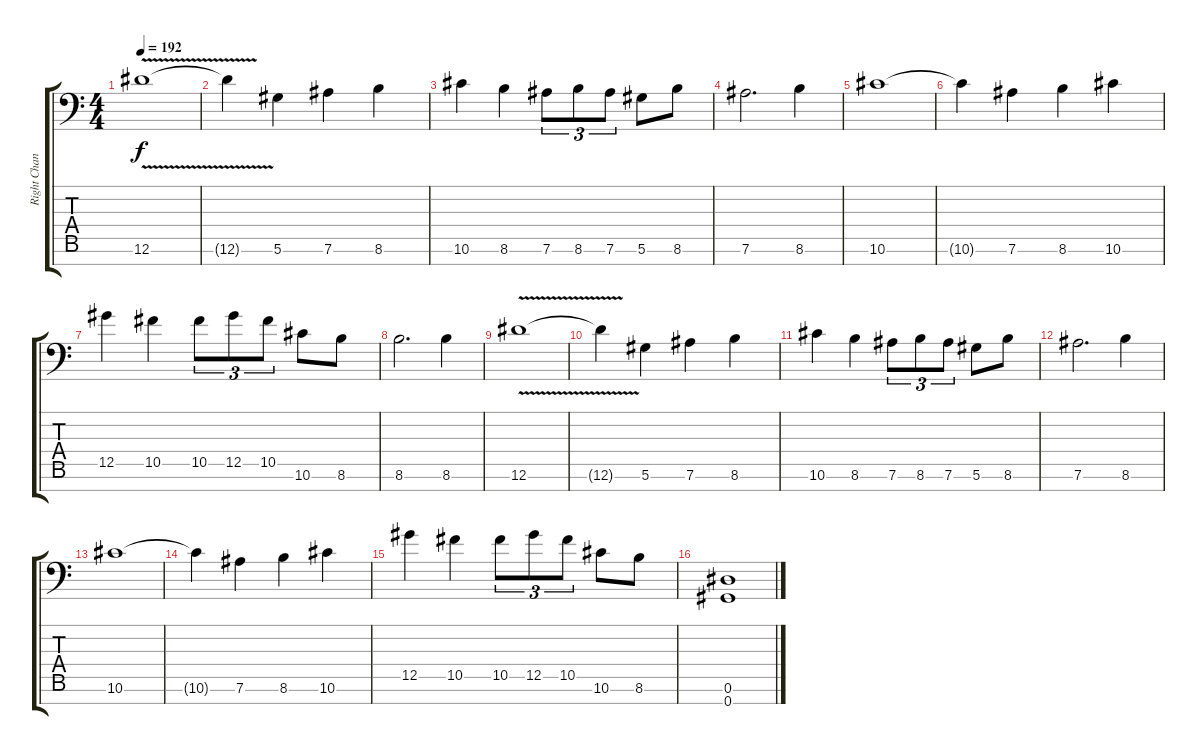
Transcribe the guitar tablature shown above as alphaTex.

\track ("Right Channel" "Right Chan") {instrument distortionguitar}
\staff {score tabs}
\tuning (Eb4 Bb3 Gb3 Db3 Ab2 Eb2 Ab1) {hide}
\ts (4 4)
\tempo 192
\clef f4
\ks c
12.6{v}.1{dy f} |
12.6{t}.4 5.6.4 7.6.4 8.6.4 |
10.6.4 8.6.4 7.6.8{tu (3 2)} 8.6.8{tu (3 2)} 7.6.8{tu (3 2)} 5.6.8 8.6.8 |
7.6.2{d} 8.6.4 |
10.6.1 |
10.6{t}.4 7.6.4 8.6.4 10.6.4 |
12.5.4 10.5.4 10.5.8{tu (3 2)} 12.5.8{tu (3 2)} 10.5.8{tu (3 2)} 10.6.8 8.6.8 |
8.6.2{d} 8.6.4 |
12.6{v}.1 |
12.6{t}.4 5.6.4 7.6.4 8.6.4 |
10.6.4 8.6.4 7.6.8{tu (3 2)} 8.6.8{tu (3 2)} 7.6.8{tu (3 2)} 5.6.8 8.6.8 |
7.6.2{d} 8.6.4 |
10.6.1 |
10.6{t}.4 7.6.4 8.6.4 10.6.4 |
12.5.4 10.5.4 10.5.8{tu (3 2)} 12.5.8{tu (3 2)} 10.5.8{tu (3 2)} 10.6.8 8.6.8 |
(0.6 0.7).1
